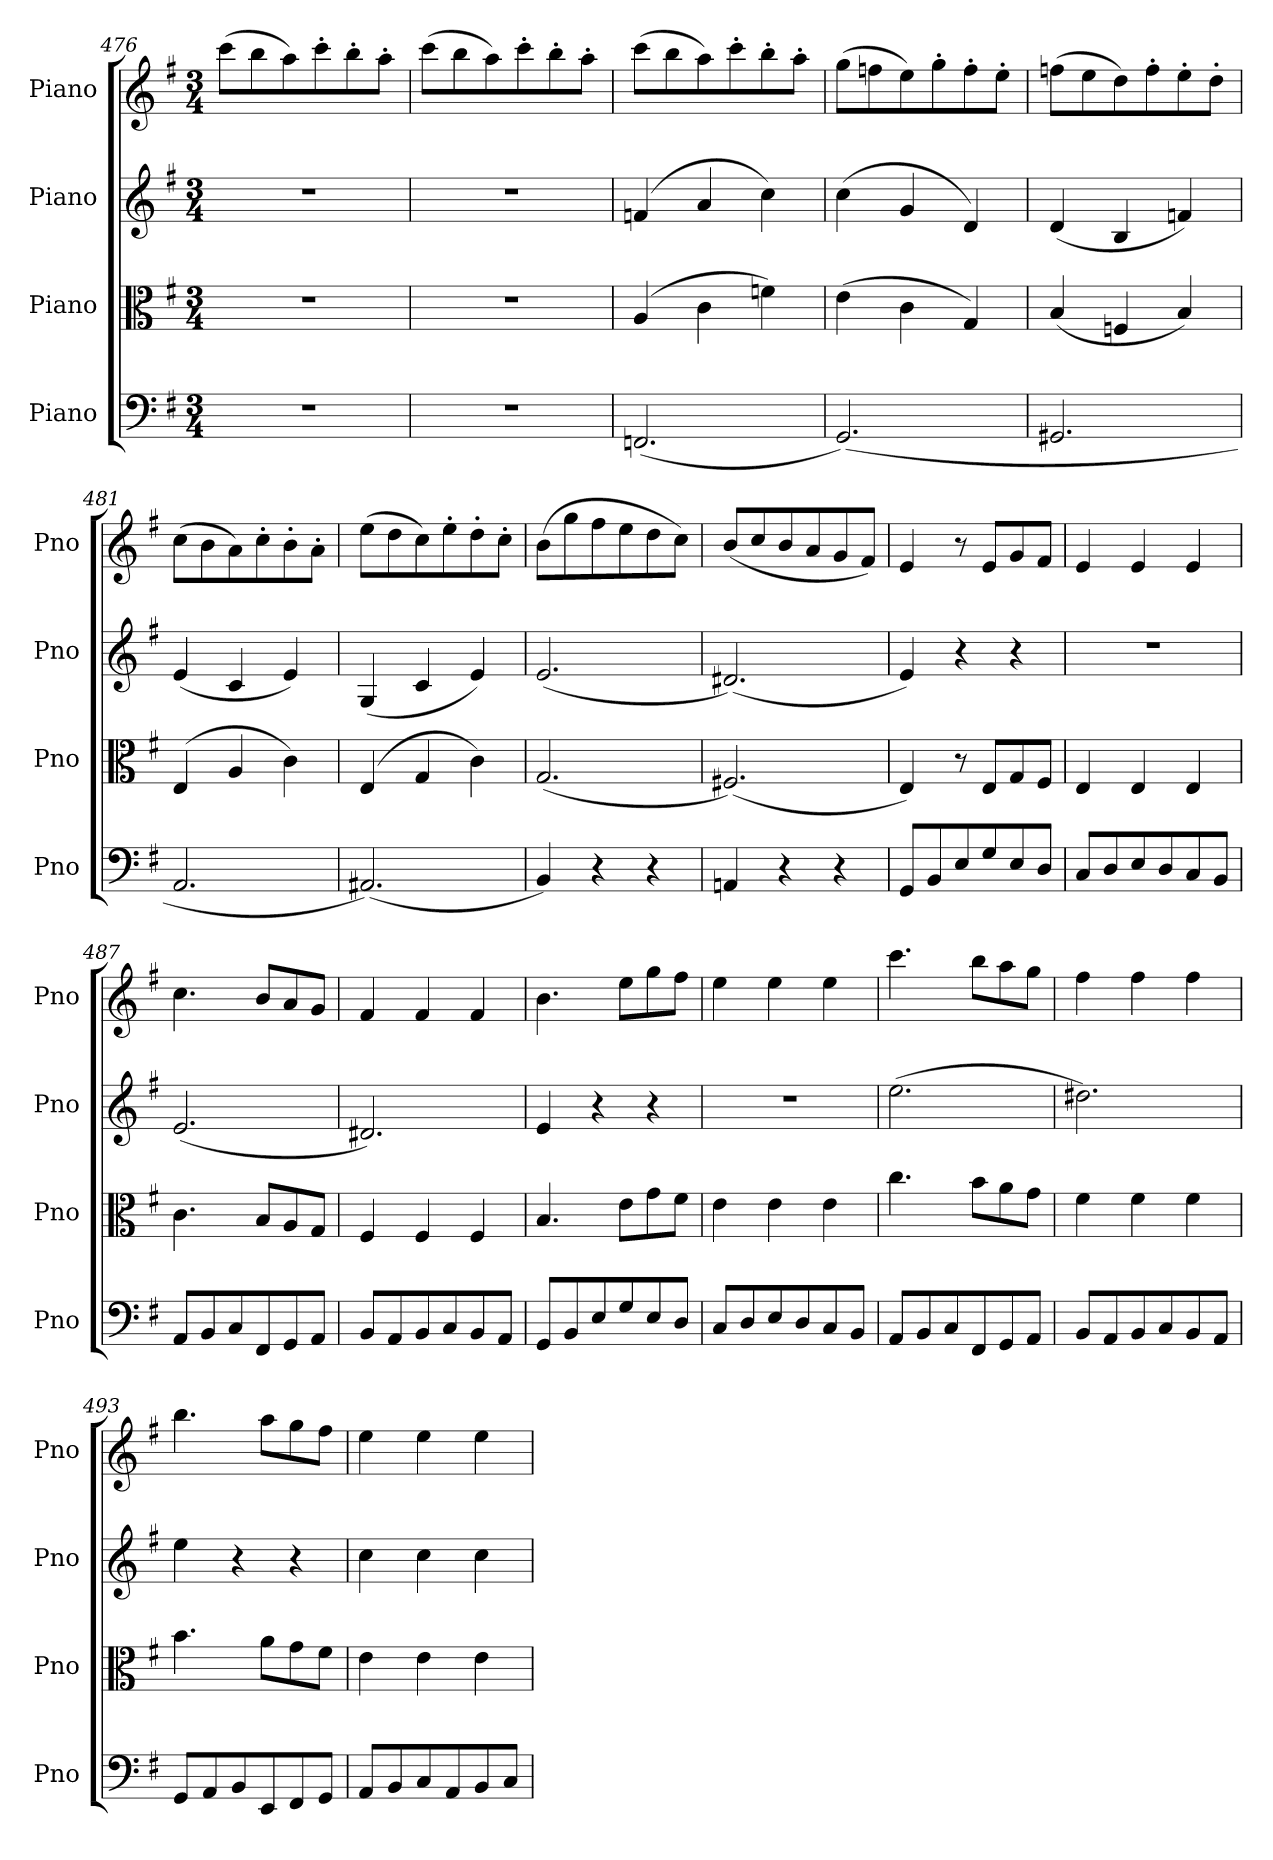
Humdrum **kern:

**kern	**kern	**kern	**kern
*part4	*part3	*part2	*part1
*staff4	*staff3	*staff2	*staff1
*I"Piano	*I"Piano	*I"Piano	*I"Piano
*I'Pno	*I'Pno	*I'Pno	*I'Pno
*clefF4	*clefC3	*clefG2	*clefG2
*k[f#]	*k[f#]	*k[f#]	*k[f#]
*M3/4	*M3/4	*M3/4	*M3/4
=476	=476	=476	=476
2.r	2.r	2.r	(8ccc\L
.	.	.	8bb\
.	.	.	8aa\)
.	.	.	8ccc'\
.	.	.	8bb'\
.	.	.	8aa'\J
=477	=477	=477	=477
2.r	2.r	2.r	(8ccc\L
.	.	.	8bb\
.	.	.	8aa\)
.	.	.	8ccc'\
.	.	.	8bb'\
.	.	.	8aa'\J
=478	=478	=478	=478
(2.FFn/	(4A/	(4fn/	(8ccc\L
.	.	.	8bb\
.	4c\	4a/	8aa\)
.	.	.	8ccc'\
.	4fn\)	4cc\)	8bb'\
.	.	.	8aa'\J
!!LO:LB:g=z
=479	=479	=479	=479
(2.GG/)	(4e\	(4cc\	(8gg\L
.	.	.	8ffn\
.	4c\	4g/	8ee\)
.	.	.	8gg'\
.	4G/)	4d/)	8ff'\
.	.	.	8ee'\J
=480	=480	=480	=480
2.GG#X/	(4B/	(4d/	(8ffn\L
.	.	.	8ee\
.	4Fn/	4B/	8dd\)
.	.	.	8ff'\
.	4B/)	4fn/)	8ee'\
.	.	.	8dd'\J
=481	=481	=481	=481
2.AA/	(4E/	(4e/	(8cc\L
.	.	.	8b\
.	4A/	4c/	8a\)
.	.	.	8cc'\
.	4c\)	4e/)	8b'\
.	.	.	8a'\J
=482	=482	=482	=482
(2.AA#X/)	(4E/	(4G/	(8ee\L
.	.	.	8dd\
.	4G/	4c/	8cc\)
.	.	.	8ee'\
.	4c\)	4e/)	8dd'\
.	.	.	8cc'\J
=483	=483	=483	=483
4BB/)	(2.G/	(2.e/	(8b\L
.	.	.	8gg\
4r	.	.	8ff#\
.	.	.	8ee\
4r	.	.	8dd\
.	.	.	8cc\J)
=484	=484	=484	=484
4AAn/	(2.F#X/)	(2.d#X/)	(8b/L
.	.	.	8cc/
4r	.	.	8b/
.	.	.	8a/
4r	.	.	8g/
.	.	.	8f#/J)
=485	=485	=485	=485
8GG/L	4E/)	4e/)	4e/
8BB/	.	.	.
8E/	8r	4r	8r
8G/	8E/L	.	8e/L
8E/	8G/	4r	8g/
8D/J	8F#/J	.	8f#/J
=486	=486	=486	=486
8C/L	4E/	2.r	4e/
8D/	.	.	.
8E/	4E/	.	4e/
8D/	.	.	.
8C/	4E/	.	4e/
8BB/J	.	.	.
=487	=487	=487	=487
8AA/L	4.c\	(2.e/	4.cc\
8BB/	.	.	.
8C/	.	.	.
8FF#/	8B/L	.	8b/L
8GG/	8A/	.	8a/
8AA/J	8G/J	.	8g/J
=488	=488	=488	=488
8BB/L	4F#/	2.d#X/)	4f#/
8AA/	.	.	.
8BB/	4F#/	.	4f#/
8C/	.	.	.
8BB/	4F#/	.	4f#/
8AA/J	.	.	.
!!LO:LB:g=z
=489	=489	=489	=489
8GG/L	4.B/	4e/	4.b\
8BB/	.	.	.
8E/	.	4r	.
8G/	8e\L	.	8ee\L
8E/	8g\	4r	8gg\
8D/J	8f#\J	.	8ff#\J
=490	=490	=490	=490
8C/L	4e\	2.r	4ee\
8D/	.	.	.
8E/	4e\	.	4ee\
8D/	.	.	.
8C/	4e\	.	4ee\
8BB/J	.	.	.
=491	=491	=491	=491
8AA/L	4.cc\	(2.ee\	4.ccc\
8BB/	.	.	.
8C/	.	.	.
8FF#/	8b\L	.	8bb\L
8GG/	8a\	.	8aa\
8AA/J	8g\J	.	8gg\J
=492	=492	=492	=492
8BB/L	4f#\	2.dd#X\)	4ff#\
8AA/	.	.	.
8BB/	4f#\	.	4ff#\
8C/	.	.	.
8BB/	4f#\	.	4ff#\
8AA/J	.	.	.
=493	=493	=493	=493
8GG/L	4.b\	4ee\	4.bb\
8AA/	.	.	.
8BB/	.	4r	.
8EE/	8a\L	.	8aa\L
8FF#/	8g\	4r	8gg\
8GG/J	8f#\J	.	8ff#\J
=494	=494	=494	=494
8AA/L	4e\	4cc\	4ee\
8BB/	.	.	.
8C/	4e\	4cc\	4ee\
8AA/	.	.	.
8BB/	4e\	4cc\	4ee\
8C/J	.	.	.
=	=	=	=
*-	*-	*-	*-
